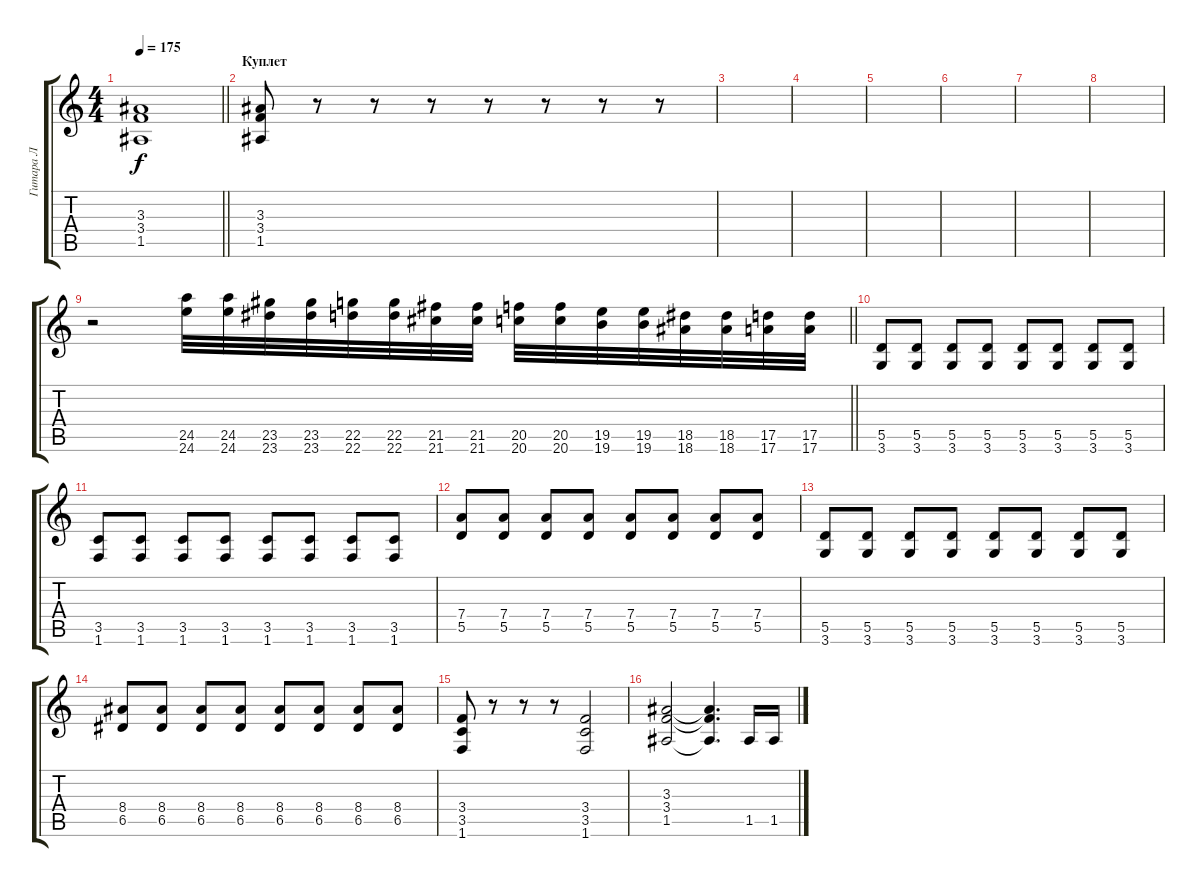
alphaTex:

\track ("Гитара Л" "Гитара Л") {instrument distortionguitar}
\staff {score tabs}
\tuning (E4 B3 G3 D3 A2 E2) {hide}
\ts (4 4)
\tempo 175
\clef g2
\barLineRight lightlight
\ks c
(3.3 3.4 1.5).1{dy f} |
\section ("" "Куплет")
(3.3 3.4 1.5).8 r.8 r.8 r.8 r.8 r.8 r.8 r.8 |
|
|
|
|
|
|
\barLineRight lightlight
r.2 (24.5 24.6).32 (24.5 24.6).32 (23.5 23.6).32 (23.5 23.6).32 (22.5 22.6).32 (22.5 22.6).32 (21.5 21.6).32 (21.5 21.6).32 (20.5 20.6).32 (20.5 20.6).32 (19.5 19.6).32 (19.5 19.6).32 (18.5 18.6).32 (18.5 18.6).32 (17.5 17.6).32 (17.5 17.6).32 |
\section ("" " ")
(5.5 3.6).8 (5.5 3.6).8 (5.5 3.6).8 (5.5 3.6).8 (5.5 3.6).8 (5.5 3.6).8 (5.5 3.6).8 (5.5 3.6).8 |
(3.5 1.6).8 (3.5 1.6).8 (3.5 1.6).8 (3.5 1.6).8 (3.5 1.6).8 (3.5 1.6).8 (3.5 1.6).8 (3.5 1.6).8 |
(7.4 5.5).8 (7.4 5.5).8 (7.4 5.5).8 (7.4 5.5).8 (7.4 5.5).8 (7.4 5.5).8 (7.4 5.5).8 (7.4 5.5).8 |
(5.5 3.6).8 (5.5 3.6).8 (5.5 3.6).8 (5.5 3.6).8 (5.5 3.6).8 (5.5 3.6).8 (5.5 3.6).8 (5.5 3.6).8 |
(8.4 6.5).8 (8.4 6.5).8 (8.4 6.5).8 (8.4 6.5).8 (8.4 6.5).8 (8.4 6.5).8 (8.4 6.5).8 (8.4 6.5).8 |
(3.4 3.5 1.6).8 r.8 r.8 r.8 (3.4 3.5 1.6).2 |
(3.3 3.4 1.5).2 (3.3{t} 3.4{t} 1.5{t}).4{d} 1.5.16 1.5.16
